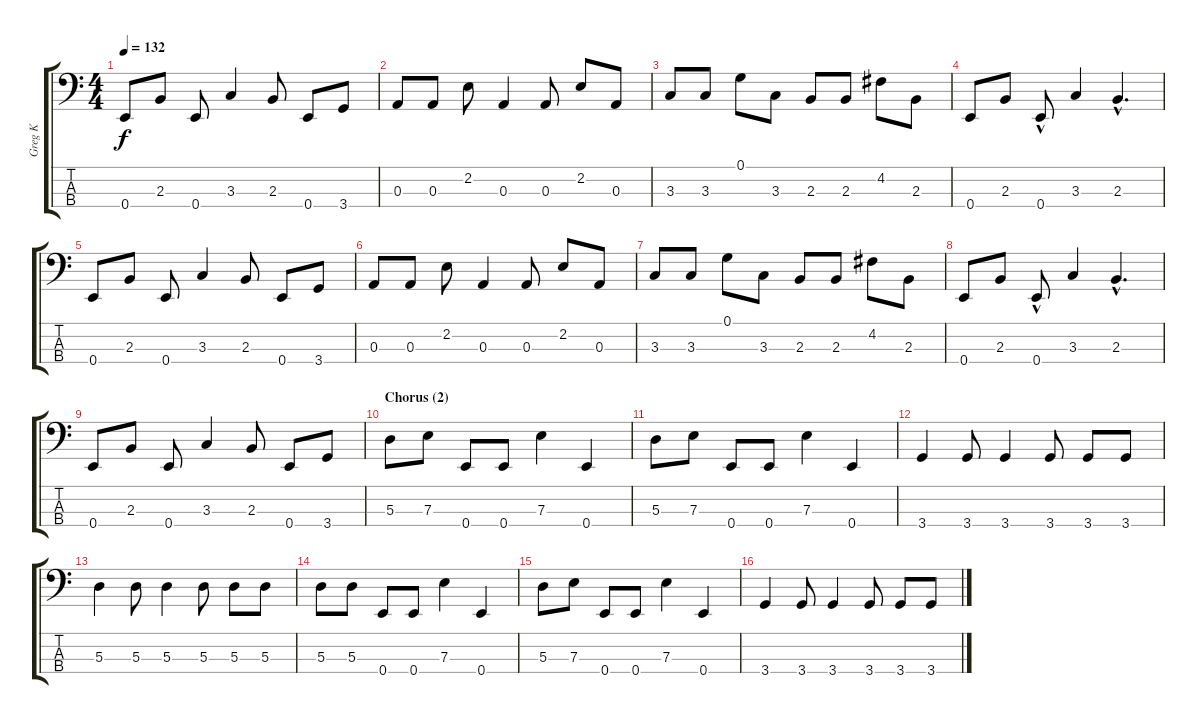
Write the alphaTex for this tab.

\track ("Greg K" "Greg K") {instrument electricbassfinger}
\staff {score tabs}
\tuning (G2 D2 A1 E1) {hide}
\ts (4 4)
\tempo 132
\clef f4
\ks c
0.4.8{dy f} 2.3.8 0.4.8 3.3.4 2.3.8 0.4.8 3.4.8 |
0.3.8 0.3.8 2.2.8 0.3.4 0.3.8 2.2.8 0.3.8 |
3.3.8 3.3.8 0.1.8 3.3.8 2.3.8 2.3.8 4.2.8 2.3.8 |
0.4.8 2.3.8 0.4{hac}.8 3.3.4 2.3{hac}.4{d} |
0.4.8 2.3.8 0.4.8 3.3.4 2.3.8 0.4.8 3.4.8 |
0.3.8 0.3.8 2.2.8 0.3.4 0.3.8 2.2.8 0.3.8 |
3.3.8 3.3.8 0.1.8 3.3.8 2.3.8 2.3.8 4.2.8 2.3.8 |
0.4.8 2.3.8 0.4{hac}.8 3.3.4 2.3{hac}.4{d} |
0.4.8 2.3.8 0.4.8 3.3.4 2.3.8 0.4.8 3.4.8 |
\section ("" "Chorus (2)")
5.3.8 7.3.8 0.4.8 0.4.8 7.3.4 0.4.4 |
5.3.8 7.3.8 0.4.8 0.4.8 7.3.4 0.4.4 |
3.4.4 3.4.8 3.4.4 3.4.8 3.4.8 3.4.8 |
5.3.4 5.3.8 5.3.4 5.3.8 5.3.8 5.3.8 |
5.3.8 5.3.8 0.4.8 0.4.8 7.3.4 0.4.4 |
5.3.8 7.3.8 0.4.8 0.4.8 7.3.4 0.4.4 |
3.4.4 3.4.8 3.4.4 3.4.8 3.4.8 3.4.8
